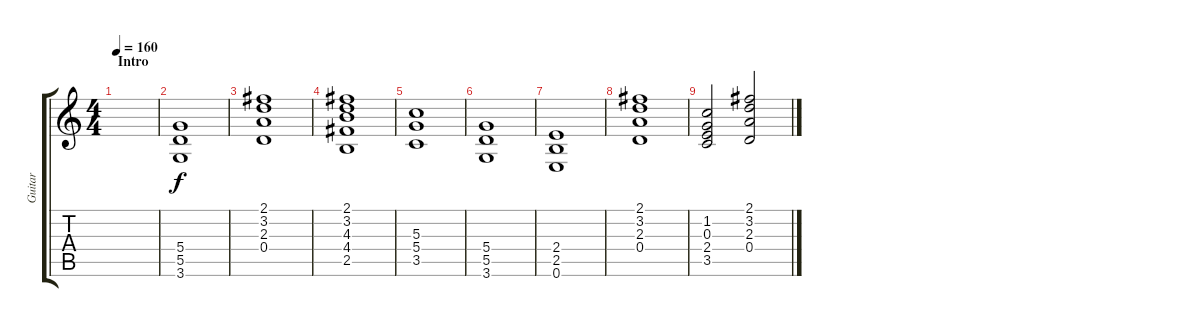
\track ("Guitar" "Guitar") {instrument acousticguitarnylon}
\staff {score tabs}
\tuning (E4 B3 G3 D3 A2 E2) {hide}
\ts (4 4)
\section ("" "Intro")
\tempo 160
\clef g2
\ks c
|
(5.4 5.5 3.6).1 |
(2.1 3.2 2.3 0.4).1 |
(2.1 3.2 4.3 4.4 2.5).1 |
(5.3 5.4 3.5).1 |
(5.4 5.5 3.6).1 |
(2.4 2.5 0.6).1 |
(2.1 3.2 2.3 0.4).1 |
(1.2 0.3 2.4 3.5).2 (2.1 3.2 2.3 0.4).2
